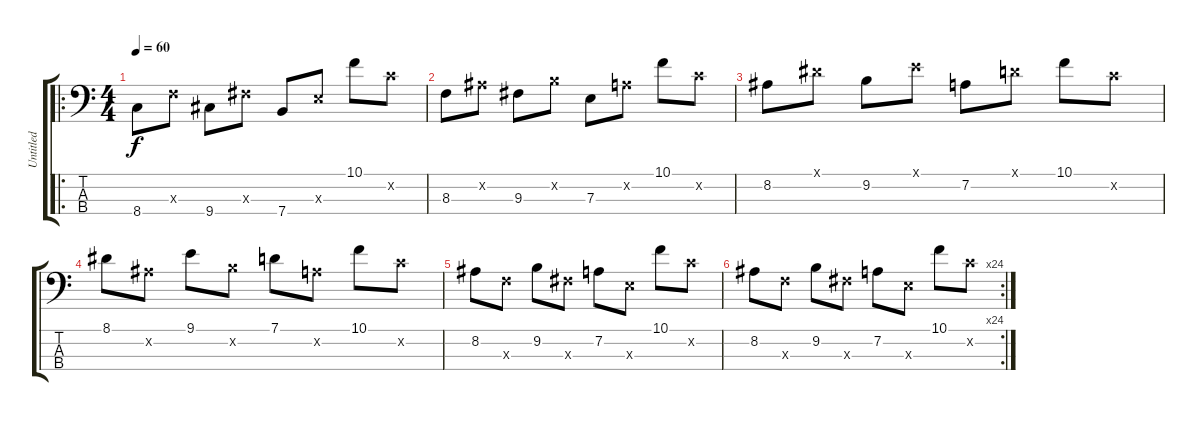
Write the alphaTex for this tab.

\track ("Untitled" "Untitled") {instrument electricbassfinger}
\staff {score tabs}
\tuning (G2 D2 A1 E1) {hide}
\ro
\ts (4 4)
\tempo 60
\clef f4
\ks c
8.4.8{dy f instrument electricbassfinger} 8.3{x}.8 9.4.8 9.3{x}.8 7.4.8 7.3{x}.8 10.1.8 10.2{x}.8 |
8.3.8 8.2{x}.8 9.3.8 9.2{x}.8 7.3.8 7.2{x}.8 10.1.8 10.2{x}.8 |
8.2.8 8.1{x}.8 9.2.8 9.1{x}.8 7.2.8 7.1{x}.8 10.1.8 10.2{x}.8 |
8.1.8 8.2{x}.8 9.1.8 9.2{x}.8 7.1.8 7.2{x}.8 10.1.8 10.2{x}.8 |
8.2.8 8.3{x}.8 9.2.8 9.3{x}.8 7.2.8 7.3{x}.8 10.1.8 10.2{x}.8 |
\rc 24
8.2.8 8.3{x}.8 9.2.8 9.3{x}.8 7.2.8 7.3{x}.8 10.1.8 10.2{x}.8
